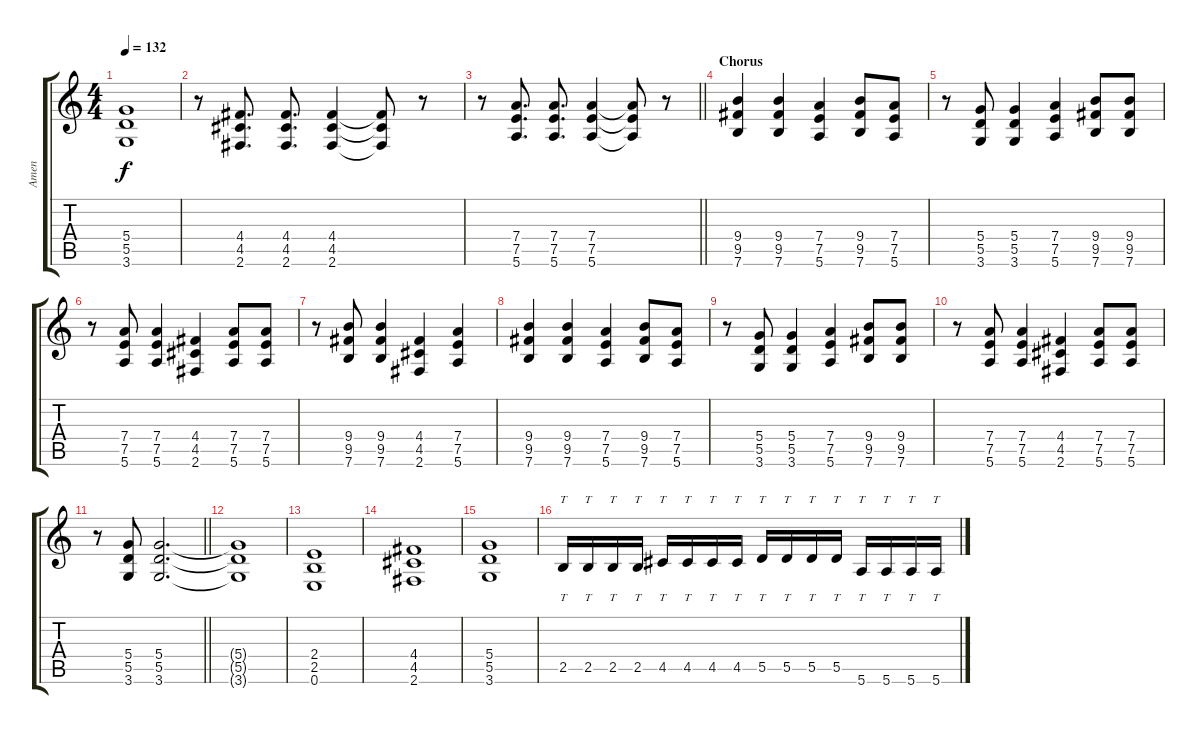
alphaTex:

\track ("Amen" "Amen") {instrument distortionguitar}
\staff {score tabs}
\tuning (E4 B3 G3 D3 A2 E2) {hide}
\ts (4 4)
\tempo 132
\clef g2
\ks c
(5.4{t} 5.5{t} 3.6{t}).1{dy f} |
r.8 (4.4 4.5 2.6).8{d} (4.4 4.5 2.6).8{d} (4.4 4.5 2.6).4 (4.4{t} 4.5{t} 2.6{t}).8 r.8 |
\barLineRight lightlight
r.8 (7.4 7.5 5.6).8{d} (7.4 7.5 5.6).8{d} (7.4 7.5 5.6).4 (7.4{t} 7.5{t} 5.6{t}).8 r.8 |
\section ("" "Chorus")
(9.4 9.5 7.6).4 (9.4 9.5 7.6).4 (7.4 7.5 5.6).4 (9.4 9.5 7.6).8 (7.4 7.5 5.6).8 |
r.8 (5.4 5.5 3.6).8 (5.4 5.5 3.6).4 (7.4 7.5 5.6).4 (9.4 9.5 7.6).8 (9.4 9.5 7.6).8 |
r.8 (7.4 7.5 5.6).8 (7.4 7.5 5.6).4 (4.4 4.5 2.6).4 (7.4 7.5 5.6).8 (7.4 7.5 5.6).8 |
r.8 (9.4 9.5 7.6).8 (9.4 9.5 7.6).4 (4.4 4.5 2.6).4 (7.4 7.5 5.6).4 |
(9.4 9.5 7.6).4 (9.4 9.5 7.6).4 (7.4 7.5 5.6).4 (9.4 9.5 7.6).8 (7.4 7.5 5.6).8 |
r.8 (5.4 5.5 3.6).8 (5.4 5.5 3.6).4 (7.4 7.5 5.6).4 (9.4 9.5 7.6).8 (9.4 9.5 7.6).8 |
r.8 (7.4 7.5 5.6).8 (7.4 7.5 5.6).4 (4.4 4.5 2.6).4 (7.4 7.5 5.6).8 (7.4 7.5 5.6).8 |
\barLineRight lightlight
r.8 (5.4 5.5 3.6).8 (5.4 5.5 3.6).2{d} |
(5.4{t} 5.5{t} 3.6{t}).1 |
(2.4 2.5 0.6).1 |
(4.4 4.5 2.6).1 |
(5.4 5.5 3.6).1 |
2.5.16{tt} 2.5.16{tt} 2.5.16{tt} 2.5.16{tt} 4.5.16{tt} 4.5.16{tt} 4.5.16{tt} 4.5.16{tt} 5.5.16{tt} 5.5.16{tt} 5.5.16{tt} 5.5.16{tt} 5.6.16{tt} 5.6.16{tt} 5.6.16{tt} 5.6.16{tt}
